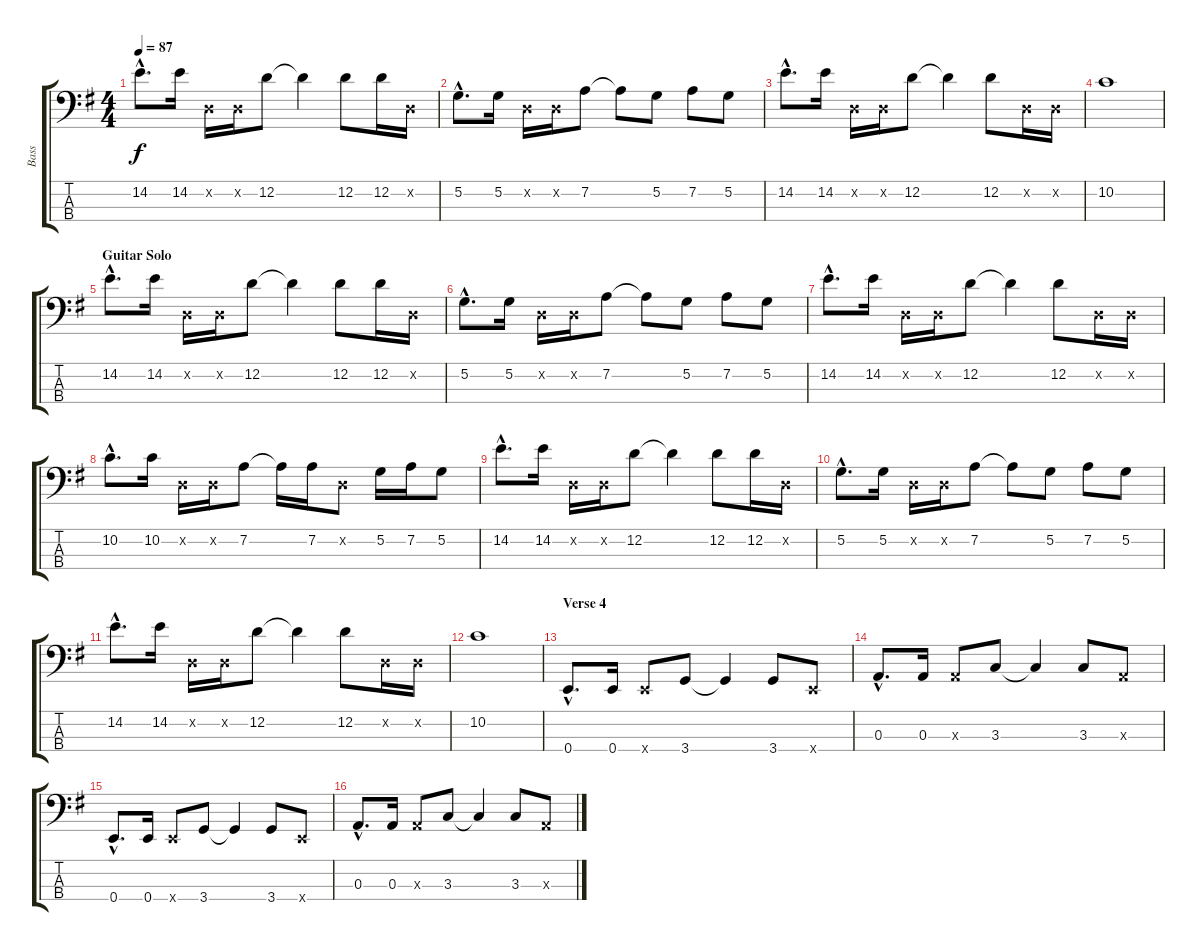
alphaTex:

\track ("Bass" "Bass") {instrument electricbassfinger}
\staff {score tabs}
\tuning (G2 D2 A1 E1) {hide}
\ts (4 4)
\tempo 87
\clef f4
\ks g
14.2{hac}.8{d dy f} 14.2.16 0.2{x}.16 0.2{x}.16 12.2.8 12.2{t}.4 12.2.8 12.2.16 0.2{x}.16 |
5.2{hac}.8{d} 5.2.16 0.2{x}.16 0.2{x}.16 7.2.8 7.2{t}.8 5.2.8 7.2.8 5.2.8 |
14.2{hac}.8{d} 14.2.16 0.2{x}.16 0.2{x}.16 12.2.8 12.2{t}.4 12.2.8 0.2{x}.16 0.2{x}.16 |
10.2.1 |
\section ("" "Guitar Solo")
14.2{hac}.8{d} 14.2.16 0.2{x}.16 0.2{x}.16 12.2.8 12.2{t}.4 12.2.8 12.2.16 0.2{x}.16 |
5.2{hac}.8{d} 5.2.16 0.2{x}.16 0.2{x}.16 7.2.8 7.2{t}.8 5.2.8 7.2.8 5.2.8 |
14.2{hac}.8{d} 14.2.16 0.2{x}.16 0.2{x}.16 12.2.8 12.2{t}.4 12.2.8 0.2{x}.16 0.2{x}.16 |
10.2{hac}.8{d} 10.2.16 0.2{x}.16 0.2{x}.16 7.2.8 7.2{t}.16 7.2.16 0.2{x}.8 5.2.16 7.2.16 5.2.8 |
14.2{hac}.8{d} 14.2.16 0.2{x}.16 0.2{x}.16 12.2.8 12.2{t}.4 12.2.8 12.2.16 0.2{x}.16 |
5.2{hac}.8{d} 5.2.16 0.2{x}.16 0.2{x}.16 7.2.8 7.2{t}.8 5.2.8 7.2.8 5.2.8 |
14.2{hac}.8{d} 14.2.16 0.2{x}.16 0.2{x}.16 12.2.8 12.2{t}.4 12.2.8 0.2{x}.16 0.2{x}.16 |
10.2.1 |
\section ("" "Verse 4")
0.4{hac}.8{d} 0.4.16 0.4{x}.8 3.4.8 3.4{t}.4 3.4.8 0.4{x}.8 |
0.3{hac}.8{d} 0.3.16 0.3{x}.8 3.3.8 3.3{t}.4 3.3.8 0.3{x}.8 |
0.4{hac}.8{d} 0.4.16 0.4{x}.8 3.4.8 3.4{t}.4 3.4.8 0.4{x}.8 |
0.3{hac}.8{d} 0.3.16 0.3{x}.8 3.3.8 3.3{t}.4 3.3.8 0.3{x}.8
